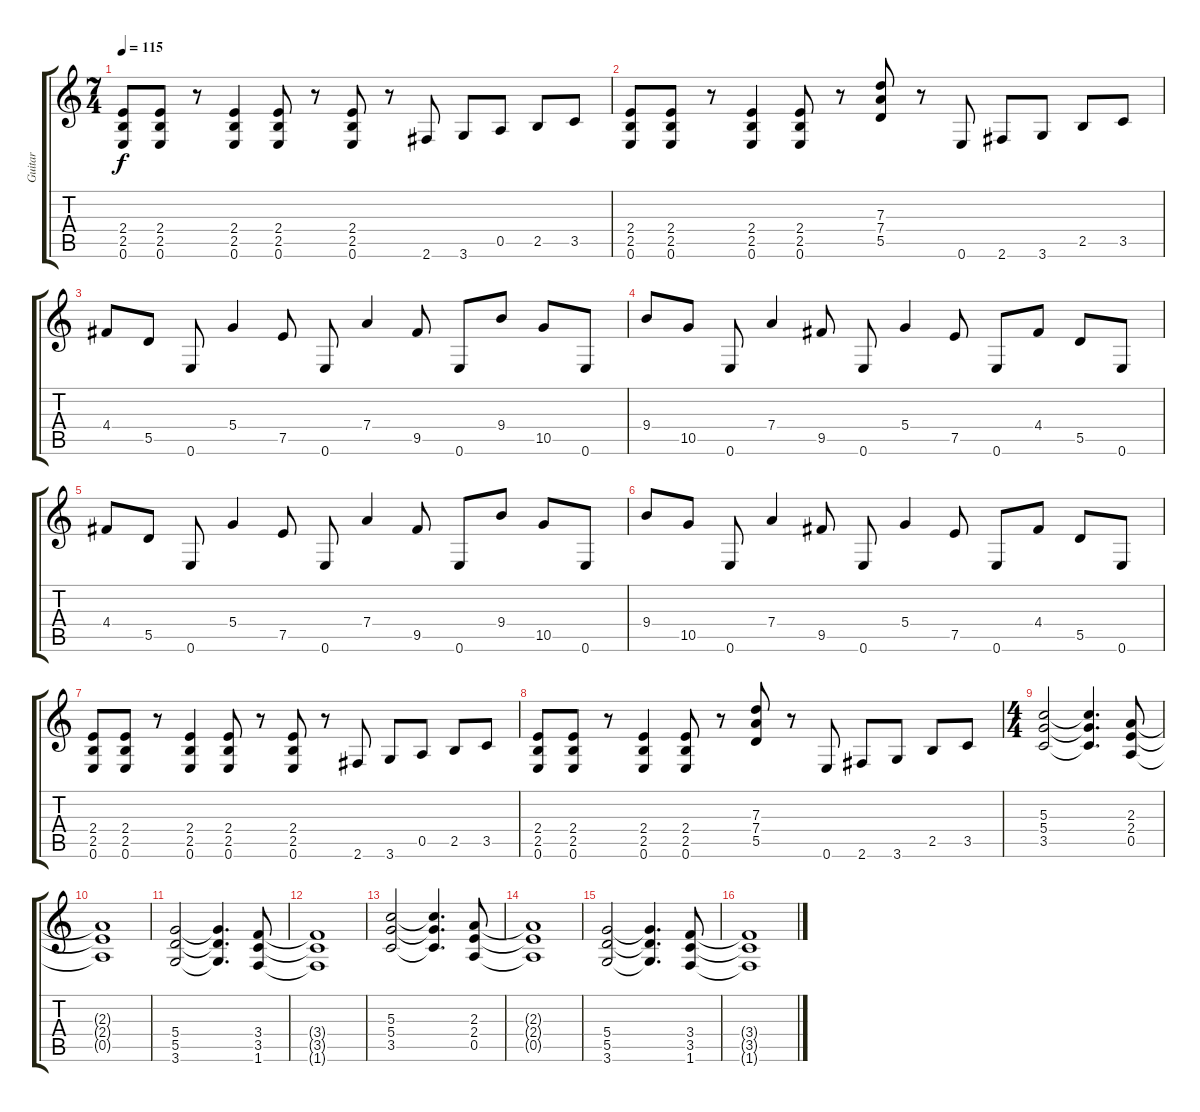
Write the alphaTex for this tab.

\track ("Guitar" "Guitar") {instrument distortionguitar}
\staff {score tabs}
\tuning (E4 B3 G3 D3 A2 E2) {hide}
\ts (7 4)
\tempo 115
\clef g2
\ks c
(2.4 2.5 0.6).8{dy f} (2.4 2.5 0.6).8 r.8 (2.4 2.5 0.6).4 (2.4 2.5 0.6).8 r.8 (2.4 2.5 0.6).8 r.8 2.6.8 3.6.8 0.5.8 2.5.8 3.5.8 |
(2.4 2.5 0.6).8 (2.4 2.5 0.6).8 r.8 (2.4 2.5 0.6).4 (2.4 2.5 0.6).8 r.8 (7.3 7.4 5.5).8 r.8 0.6.8 2.6.8 3.6.8 2.5.8 3.5.8 |
4.4.8 5.5.8 0.6.8 5.4.4 7.5.8 0.6.8 7.4.4 9.5.8 0.6.8 9.4.8 10.5.8 0.6.8 |
9.4.8 10.5.8 0.6.8 7.4.4 9.5.8 0.6.8 5.4.4 7.5.8 0.6.8 4.4.8 5.5.8 0.6.8 |
4.4.8 5.5.8 0.6.8 5.4.4 7.5.8 0.6.8 7.4.4 9.5.8 0.6.8 9.4.8 10.5.8 0.6.8 |
9.4.8 10.5.8 0.6.8 7.4.4 9.5.8 0.6.8 5.4.4 7.5.8 0.6.8 4.4.8 5.5.8 0.6.8 |
(2.4 2.5 0.6).8 (2.4 2.5 0.6).8 r.8 (2.4 2.5 0.6).4 (2.4 2.5 0.6).8 r.8 (2.4 2.5 0.6).8 r.8 2.6.8 3.6.8 0.5.8 2.5.8 3.5.8 |
(2.4 2.5 0.6).8 (2.4 2.5 0.6).8 r.8 (2.4 2.5 0.6).4 (2.4 2.5 0.6).8 r.8 (7.3 7.4 5.5).8 r.8 0.6.8 2.6.8 3.6.8 2.5.8 3.5.8 |
\ts (4 4)
(5.3 5.4 3.5).2 (5.3{t} 5.4{t} 3.5{t}).4{d} (2.3 2.4 0.5).8 |
(2.3{t} 2.4{t} 0.5{t}).1 |
(5.4 5.5 3.6).2 (5.4{t} 5.5{t} 3.6{t}).4{d} (3.4 3.5 1.6).8 |
(3.4{t} 3.5{t} 1.6{t}).1 |
(5.3 5.4 3.5).2 (5.3{t} 5.4{t} 3.5{t}).4{d} (2.3 2.4 0.5).8 |
(2.3{t} 2.4{t} 0.5{t}).1 |
(5.4 5.5 3.6).2 (5.4{t} 5.5{t} 3.6{t}).4{d} (3.4 3.5 1.6).8 |
(3.4{t} 3.5{t} 1.6{t}).1
